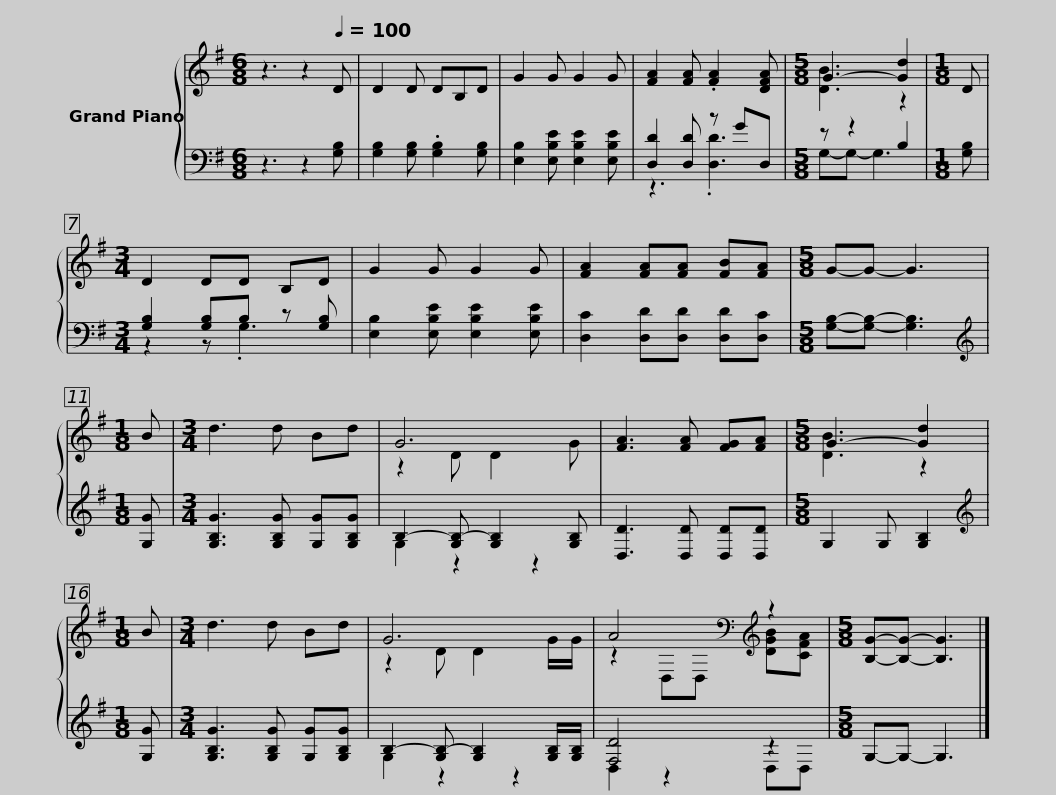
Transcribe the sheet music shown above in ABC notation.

X:1
%%score { ( 1 4 ) | ( 2 3 ) }
L:1/8
M:6/8
I:linebreak $
K:G
V:1 treble
V:4 treble
V:2 bass
V:3 bass
V:1
 z3 z2[Q:1/4=100] D | D2 D DB,D | G2 G G2 G | [FA]2 [FA] .[FA]2 [DFA] |[M:5/8] G3- [Gd]2 | %5
[M:1/8] D |[M:3/4] D2 DD B,D |$ G2 G G2 G | [FA]2 [FA][FA] [FB][FA] |[M:5/8] G-G- G3 | %10
[M:1/8] B |[M:3/4] d3 d Bd | G6 |$ [FA]3 [FA] [FG][FA] |[M:5/8] G3- [Gd]2 | %15
[M:1/8] B |[M:3/4] d3 d Bd | G6 | A4[K:bass][K:treble] z2 |$[M:5/8] [B,G]-[B,G]- [B,G]3 |] %20
V:2
 z3 z2 [G,B,] | [G,B,]2 [G,B,] .[G,B,]2 [G,B,] | [E,B,]2 [E,B,E] [E,B,E]2 [E,B,E] | [D,D]2 [D,D] z GD, |[M:5/8] z z2 B,2 | %5
[M:1/8] [G,B,] |[M:3/4] [G,B,]2 [G,B,]B, z [G,B,] |$ [E,B,]2 [E,B,E] [E,B,E]2 [E,B,E] | [D,C]2 [D,D][D,D] [D,D][D,C] |[M:5/8] [G,B,]-[G,B,]- [G,B,]3 | %10
[M:1/8][K:treble] [G,G] |[M:3/4] [G,B,G]3 [G,B,G] [G,G][G,B,G] | B,2- [G,B,-] [G,B,]2 [G,B,] |$ [D,D]3 [D,D] [D,D][D,D] |[M:5/8] G,2 G, [G,B,]2 | %15
[M:1/8][K:treble] [G,G] |[M:3/4] [G,B,G]3 [G,B,G] [G,G][G,B,G] | B,2- [G,B,-] [G,B,]2 [G,B,]/[G,B,]/ | [F,D]4 z2 |$[M:5/8] G,-G,- G,3 |] %20
V:3
 x6 | x6 | x6 | z3 .[D,D]3 |[M:5/8] G,-G,- G,3 | %5
[M:1/8] x |[M:3/4] z2 z .G,3 |$ x6 | x6 |[M:5/8] x5 | %10
[M:1/8][K:treble] x |[M:3/4] x6 | G,2 z2 z2 |$ x6 |[M:5/8] x5 | %15
[M:1/8][K:treble] x |[M:3/4] x6 | G,2 z2 z2 | D,2 z2 D,D, |$[M:5/8] x5 |] %20
V:4
 x6 | x6 | x6 | x6 |[M:5/8] [DB]3 z2 | %5
[M:1/8] x |[M:3/4] x6 |$ x6 | x6 |[M:5/8] x5 | %10
[M:1/8] x |[M:3/4] x6 | z2 D D2 G |$ x6 |[M:5/8] [DB]3 z2 | %15
[M:1/8] x |[M:3/4] x6 | z2 D D2 G/G/ | z2[K:bass] D,D,[K:treble] [DGB][CFA] |$[M:5/8] x5 |] %20
